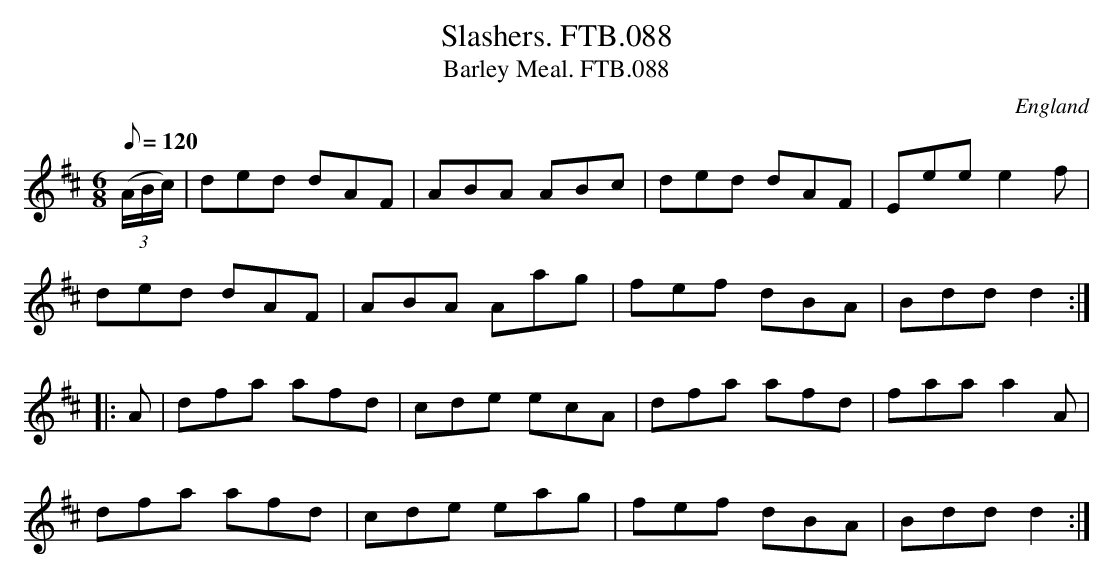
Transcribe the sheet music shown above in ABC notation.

X:1
T:Slashers. FTB.088
T:Barley Meal. FTB.088
M:6/8
L:1/8
Q:120
O:England
K:D major
((3A/B/c/)|ded dAF|ABA ABc|ded dAF|Eee e2f|
ded dAF|ABA Aag|fef dBA|Bdd d2:|
|:A|dfa afd|cde ecA|dfa afd|faa a2A|
dfa afd|cde eag|fef dBA|Bdd d2:|
